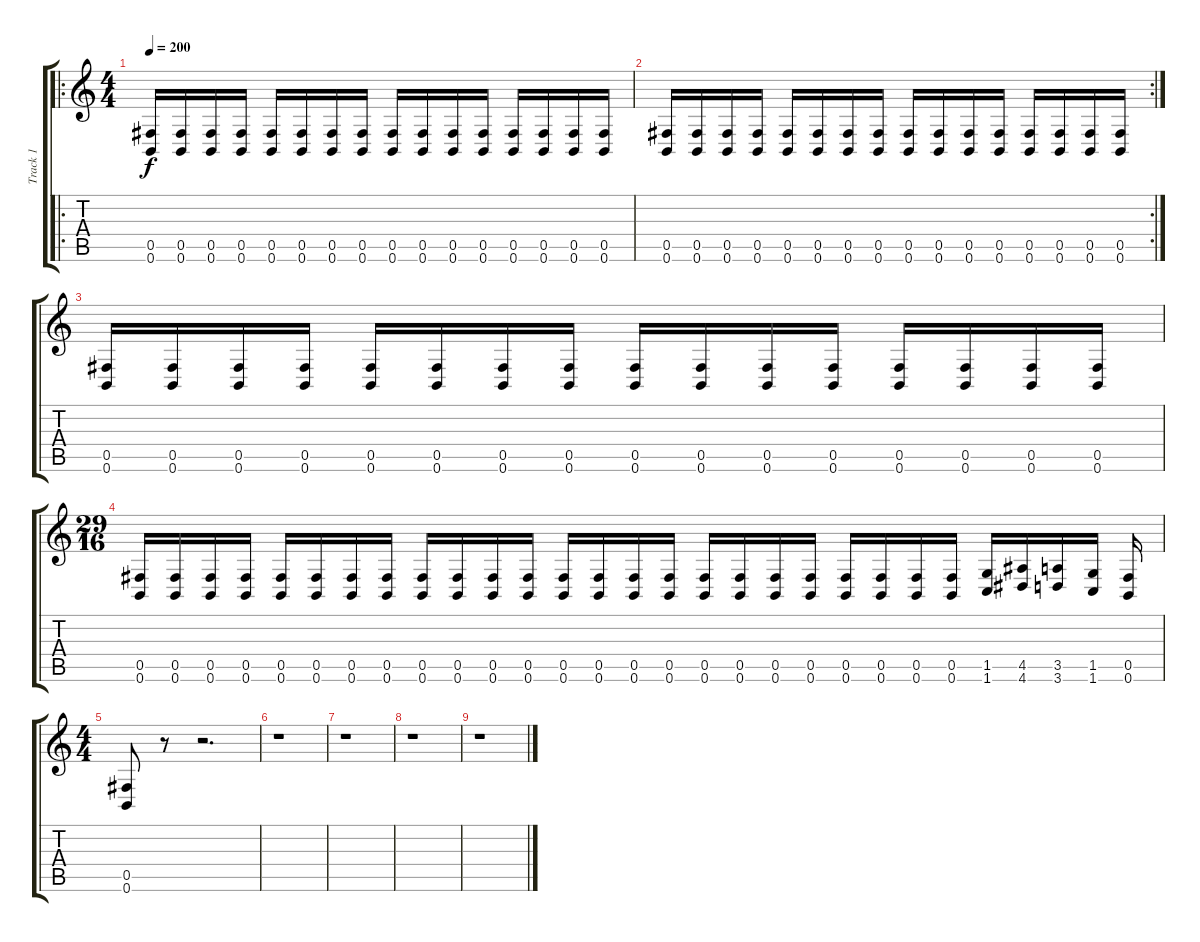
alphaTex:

\track ("Track 1" "Track 1") {instrument overdrivenguitar}
\staff {score tabs}
\tuning (Db4 Ab3 E3 B2 Gb2 B1) {hide}
\ro
\ts (4 4)
\tempo 200
\clef g2
\ks c
(0.5 0.6).16{dy f} (0.5 0.6).16 (0.5 0.6).16 (0.5 0.6).16 (0.5 0.6).16 (0.5 0.6).16 (0.5 0.6).16 (0.5 0.6).16 (0.5 0.6).16 (0.5 0.6).16 (0.5 0.6).16 (0.5 0.6).16 (0.5 0.6).16 (0.5 0.6).16 (0.5 0.6).16 (0.5 0.6).16 |
\rc 2
(0.5 0.6).16 (0.5 0.6).16 (0.5 0.6).16 (0.5 0.6).16 (0.5 0.6).16 (0.5 0.6).16 (0.5 0.6).16 (0.5 0.6).16 (0.5 0.6).16 (0.5 0.6).16 (0.5 0.6).16 (0.5 0.6).16 (0.5 0.6).16 (0.5 0.6).16 (0.5 0.6).16 (0.5 0.6).16 |
(0.5 0.6).16 (0.5 0.6).16 (0.5 0.6).16 (0.5 0.6).16 (0.5 0.6).16 (0.5 0.6).16 (0.5 0.6).16 (0.5 0.6).16 (0.5 0.6).16 (0.5 0.6).16 (0.5 0.6).16 (0.5 0.6).16 (0.5 0.6).16 (0.5 0.6).16 (0.5 0.6).16 (0.5 0.6).16 |
\ts (29 16)
(0.5 0.6).16 (0.5 0.6).16 (0.5 0.6).16 (0.5 0.6).16 (0.5 0.6).16 (0.5 0.6).16 (0.5 0.6).16 (0.5 0.6).16 (0.5 0.6).16 (0.5 0.6).16 (0.5 0.6).16 (0.5 0.6).16 (0.5 0.6).16 (0.5 0.6).16 (0.5 0.6).16 (0.5 0.6).16 (0.5 0.6).16 (0.5 0.6).16 (0.5 0.6).16 (0.5 0.6).16 (0.5 0.6).16 (0.5 0.6).16 (0.5 0.6).16 (0.5 0.6).16 (1.5 1.6).16 (4.5 4.6).16 (3.5 3.6).16 (1.5 1.6).16 (0.5 0.6).16 |
\ts (4 4)
(0.5 0.6).8 r.8 r.2{d} |
r.1 |
r.1 |
r.1 |
r.1
